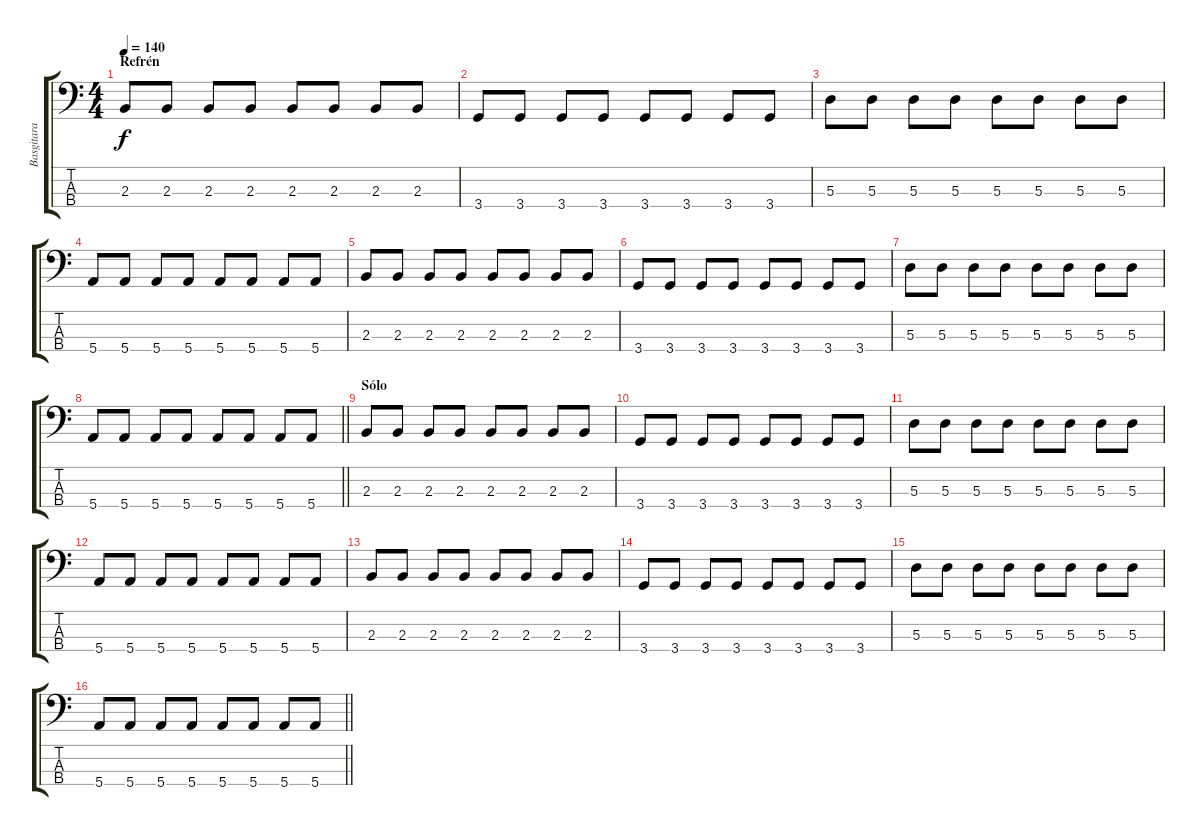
\track ("Basgitara" "Basgitara") {instrument electricbasspick}
\staff {score tabs}
\tuning (G2 D2 A1 E1) {hide}
\ts (4 4)
\section ("" "Refrén")
\tempo 140
\clef f4
\ks c
2.3.8{dy f} 2.3.8 2.3.8 2.3.8 2.3.8 2.3.8 2.3.8 2.3.8 |
3.4.8 3.4.8 3.4.8 3.4.8 3.4.8 3.4.8 3.4.8 3.4.8 |
5.3.8 5.3.8 5.3.8 5.3.8 5.3.8 5.3.8 5.3.8 5.3.8 |
5.4.8 5.4.8 5.4.8 5.4.8 5.4.8 5.4.8 5.4.8 5.4.8 |
2.3.8 2.3.8 2.3.8 2.3.8 2.3.8 2.3.8 2.3.8 2.3.8 |
3.4.8 3.4.8 3.4.8 3.4.8 3.4.8 3.4.8 3.4.8 3.4.8 |
5.3.8 5.3.8 5.3.8 5.3.8 5.3.8 5.3.8 5.3.8 5.3.8 |
\barLineRight lightlight
5.4.8 5.4.8 5.4.8 5.4.8 5.4.8 5.4.8 5.4.8 5.4.8 |
\section ("" "Sólo")
2.3.8 2.3.8 2.3.8 2.3.8 2.3.8 2.3.8 2.3.8 2.3.8 |
3.4.8 3.4.8 3.4.8 3.4.8 3.4.8 3.4.8 3.4.8 3.4.8 |
5.3.8 5.3.8 5.3.8 5.3.8 5.3.8 5.3.8 5.3.8 5.3.8 |
5.4.8 5.4.8 5.4.8 5.4.8 5.4.8 5.4.8 5.4.8 5.4.8 |
2.3.8 2.3.8 2.3.8 2.3.8 2.3.8 2.3.8 2.3.8 2.3.8 |
3.4.8 3.4.8 3.4.8 3.4.8 3.4.8 3.4.8 3.4.8 3.4.8 |
5.3.8 5.3.8 5.3.8 5.3.8 5.3.8 5.3.8 5.3.8 5.3.8 |
\barLineRight lightlight
5.4.8 5.4.8 5.4.8 5.4.8 5.4.8 5.4.8 5.4.8 5.4.8
